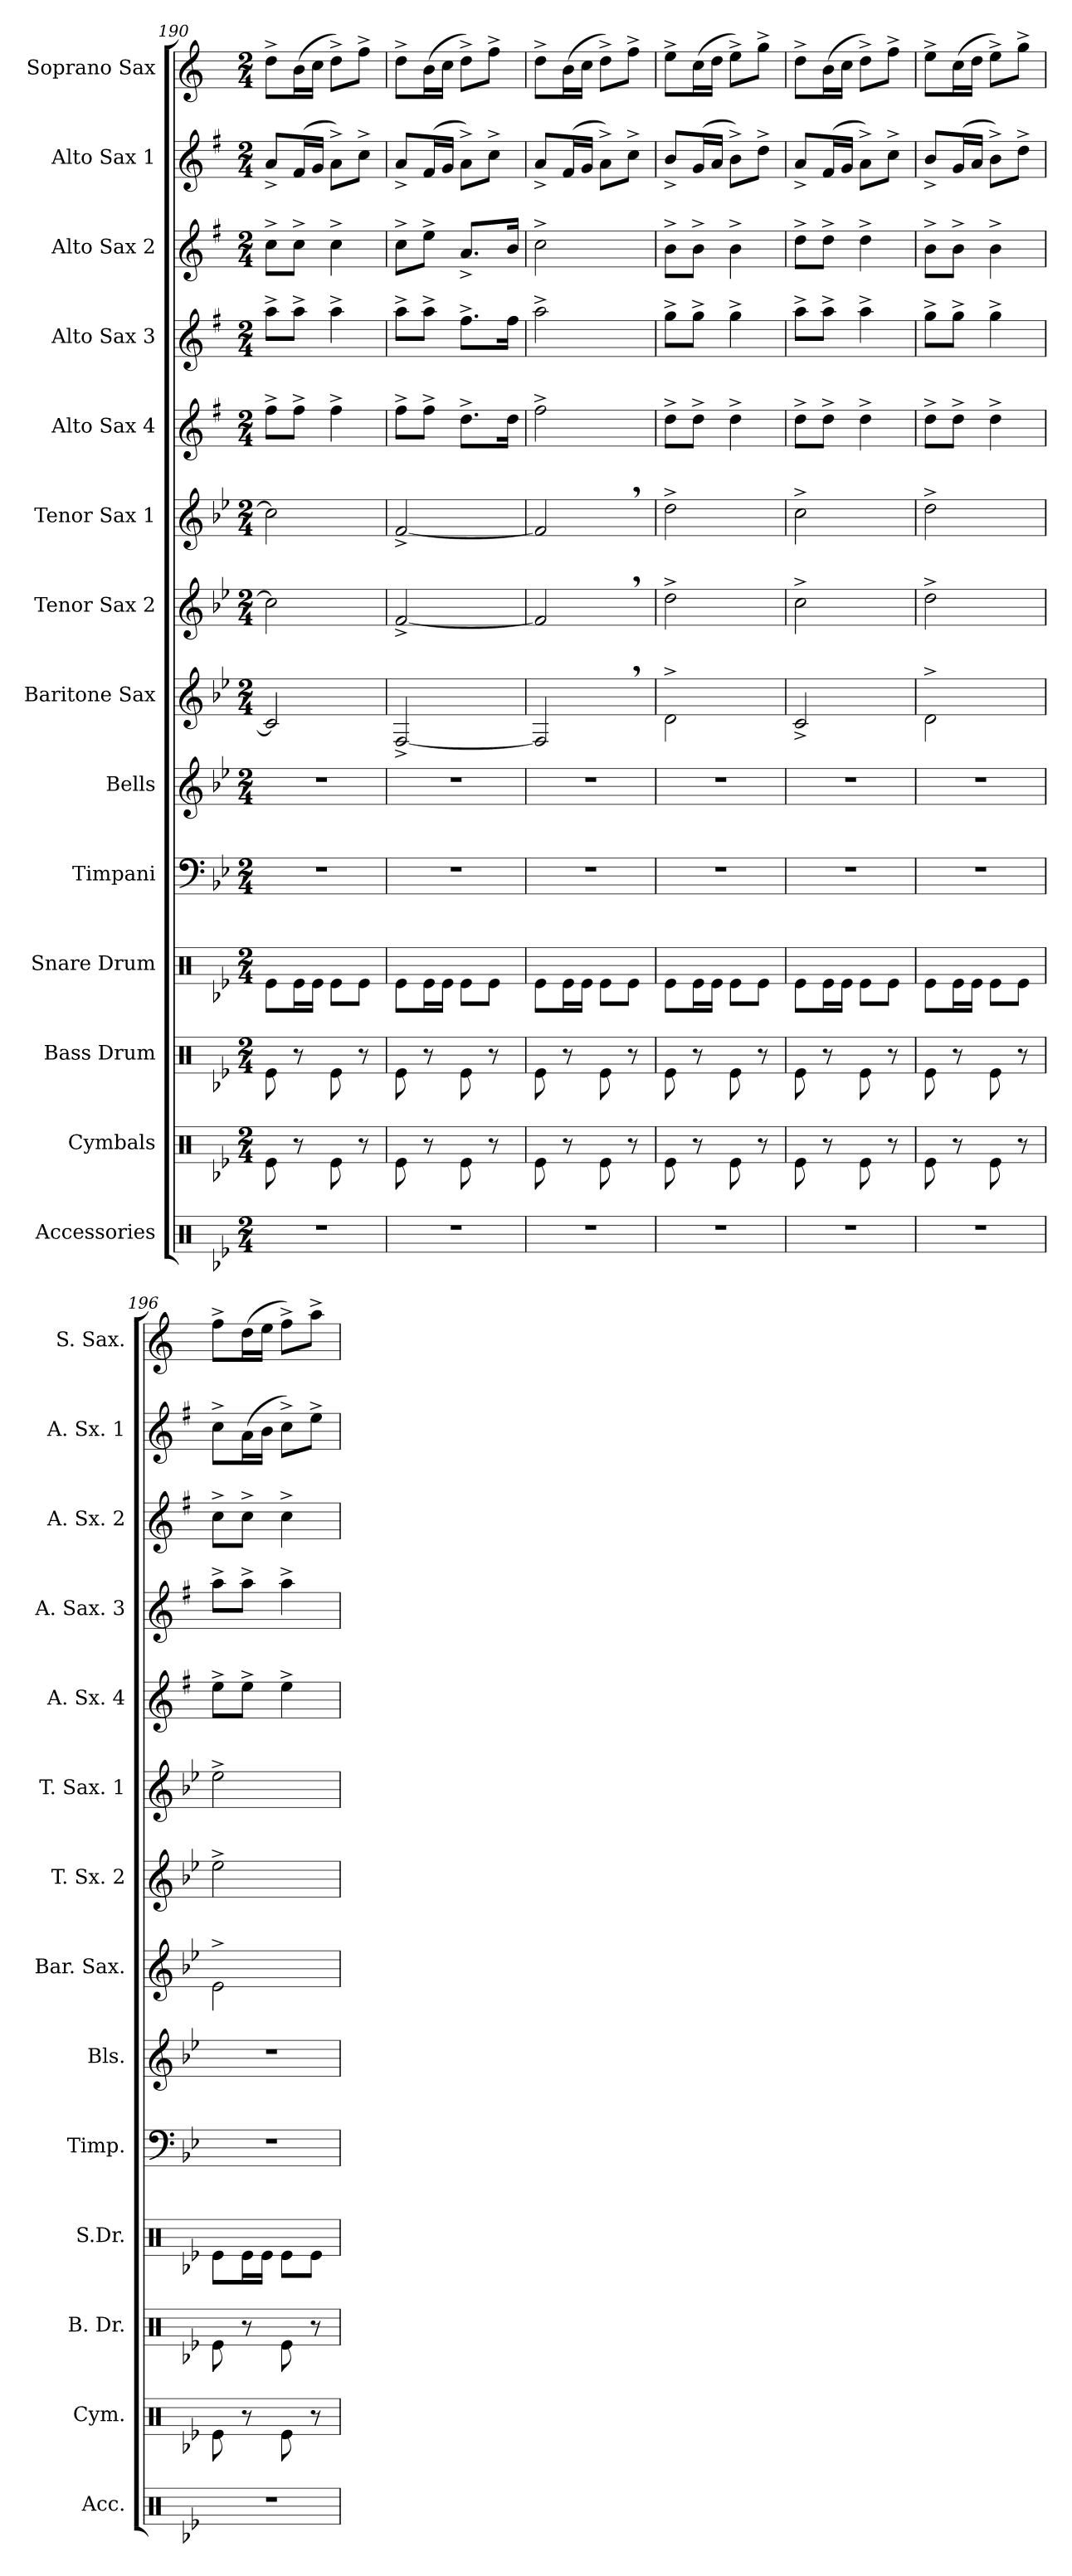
**kern	**kern	**kern	**kern	**kern	**kern	**kern	**kern	**kern	**kern	**kern	**kern	**kern	**kern
*part14	*part13	*part12	*part11	*part10	*part9	*part8	*part7	*part6	*part5	*part4	*part3	*part2	*part1
*staff14	*staff13	*staff12	*staff11	*staff10	*staff9	*staff8	*staff7	*staff6	*staff5	*staff4	*staff3	*staff2	*staff1
*I"Accessories	*I"Cymbals	*I"Bass Drum	*I"Snare Drum	*I"Timpani	*I"Bells	*I"Baritone Sax	*I"Tenor Sax 2	*I"Tenor Sax 1	*I"Alto Sax 4	*I"Alto Sax  3	*I"Alto Sax 2	*I"Alto Sax 1	*I"Soprano Sax
*I'Acc.	*I'Cym.	*I'B. Dr.	*I'S.Dr.	*I'Timp.	*I'Bls.	*I'Bar. Sax.	*I'T. Sx. 2	*I'T. Sax. 1	*I'A. Sx. 4	*I'A. Sax. 3	*I'A. Sx. 2	*I'A. Sx. 1	*I'S. Sax.
*clefX	*clefX	*clefX	*clefX	*clefF4	*clefG2	*clefG2	*clefG2	*clefG2	*clefG2	*clefG2	*clefG2	*clefG2	*clefG2
*	*	*	*	*	*ITrd-14c-24	*ITrd12c21	*ITrd8c14	*ITrd8c14	*ITrd5c9	*ITrd5c9	*ITrd5c9	*ITrd5c9	*ITrd1c2
*k[b-e-]	*k[b-e-]	*k[b-e-]	*k[b-e-]	*k[b-e-]	*k[b-e-]	*k[b-e-]	*k[b-e-]	*k[b-e-]	*k[b-e-]	*k[b-e-]	*k[b-e-]	*k[b-e-]	*k[b-e-]
*B-:	*B-:	*B-:	*B-:	*B-:	*B-:	*B-:	*B-:	*B-:	*B-:	*B-:	*B-:	*B-:	*B-:
*M2/4	*M2/4	*M2/4	*M2/4	*M2/4	*M2/4	*M2/4	*M2/4	*M2/4	*M2/4	*M2/4	*M2/4	*M2/4	*M2/4
=190	=190	=190	=190	=190	=190	=190	=190	=190	=190	=190	=190	=190	=190
2r	8Re\	8Re\	8Re\L	2r	2r	2C/]	2c\]	2c\]	8a^\L	8cc^\L	8e-^\L	8c^/L	8cc^\L
.	8r	8r	16Re\L	.	.	.	.	.	8a^\J	8cc^\J	8e-^\J	(>16A/L	(>16a\L
.	.	.	16Re\JJ	.	.	.	.	.	.	.	.	16B-/JJ	16b-\JJ
.	8Re\	8Re\	8Re\L	.	.	.	.	.	4a^\	4cc^\	4e-^\	8c^\L)	8cc^\L)
.	8r	8r	8Re\J	.	.	.	.	.	.	.	.	8e-^\J	8ee-^\J
=191	=191	=191	=191	=191	=191	=191	=191	=191	=191	=191	=191	=191	=191
2r	8Re\	8Re\	8Re\L	2r	2r	[2FF^/	[2F^/	[2F^/	8a^\L	8cc^\L	8e-^\L	8c^/L	8cc^\L
.	8r	8r	16Re\L	.	.	.	.	.	8a^\J	8cc^\J	8g^\J	(>16A/L	(>16a\L
.	.	.	16Re\JJ	.	.	.	.	.	.	.	.	16B-/JJ	16b-\JJ
.	8Re\	8Re\	8Re\L	.	.	.	.	.	8.f^\L	8.a^\L	8.c^/L	8c^\L)	8cc^\L)
.	8r	8r	8Re\J	.	.	.	.	.	.	.	.	8e-^\J	8ee-^\J
.	.	.	.	.	.	.	.	.	16f\Jk	16a\Jk	16d/Jk	.	.
=192	=192	=192	=192	=192	=192	=192	=192	=192	=192	=192	=192	=192	=192
2r	8Re\	8Re\	8Re\L	2r	2r	2FF,/]	2F,/]	2F,/]	2a^\	2cc^\	2e-^\	8c^/L	8cc^\L
.	8r	8r	16Re\L	.	.	.	.	.	.	.	.	(>16A/L	(>16a\L
.	.	.	16Re\JJ	.	.	.	.	.	.	.	.	16B-/JJ	16b-\JJ
.	8Re\	8Re\	8Re\L	.	.	.	.	.	.	.	.	8c^\L)	8cc^\L)
.	8r	8r	8Re\J	.	.	.	.	.	.	.	.	8e-^\J	8ee-^\J
=193	=193	=193	=193	=193	=193	=193	=193	=193	=193	=193	=193	=193	=193
2r	8Re\	8Re\	8Re\L	2r	2r	2D^\	2d^\	2d^\	8f^\L	8b-^\L	8d^\L	8d^/L	8dd^\L
.	8r	8r	16Re\L	.	.	.	.	.	8f^\J	8b-^\J	8d^\J	(>16B-/L	(>16b-\L
.	.	.	16Re\JJ	.	.	.	.	.	.	.	.	16c/JJ	16cc\JJ
.	8Re\	8Re\	8Re\L	.	.	.	.	.	4f^\	4b-^\	4d^\	8d^\L)	8dd^\L)
.	8r	8r	8Re\J	.	.	.	.	.	.	.	.	8f^\J	8ff^\J
=194	=194	=194	=194	=194	=194	=194	=194	=194	=194	=194	=194	=194	=194
2r	8Re\	8Re\	8Re\L	2r	2r	2C^/	2c^\	2c^\	8f^\L	8cc^\L	8f^\L	8c^/L	8cc^\L
.	8r	8r	16Re\L	.	.	.	.	.	8f^\J	8cc^\J	8f^\J	(>16A/L	(>16a\L
.	.	.	16Re\JJ	.	.	.	.	.	.	.	.	16B-/JJ	16b-\JJ
.	8Re\	8Re\	8Re\L	.	.	.	.	.	4f^\	4cc^\	4f^\	8c^\L)	8cc^\L)
.	8r	8r	8Re\J	.	.	.	.	.	.	.	.	8e-^\J	8ee-^\J
!!LO:PB:g=z
=195	=195	=195	=195	=195	=195	=195	=195	=195	=195	=195	=195	=195	=195
2r	8Re\	8Re\	8Re\L	2r	2r	2D^\	2d^\	2d^\	8f^\L	8b-^\L	8d^\L	8d^/L	8dd^\L
.	8r	8r	16Re\L	.	.	.	.	.	8f^\J	8b-^\J	8d^\J	(>16B-/L	(>16b-\L
.	.	.	16Re\JJ	.	.	.	.	.	.	.	.	16c/JJ	16cc\JJ
.	8Re\	8Re\	8Re\L	.	.	.	.	.	4f^\	4b-^\	4d^\	8d^\L)	8dd^\L)
.	8r	8r	8Re\J	.	.	.	.	.	.	.	.	8f^\J	8ff^\J
=196	=196	=196	=196	=196	=196	=196	=196	=196	=196	=196	=196	=196	=196
2r	8Re\	8Re\	8Re\L	2r	2r	2E-^\	2e-^\	2e-^\	8g^\L	8cc^\L	8e-^\L	8e-^\L	8ee-^\L
.	8r	8r	16Re\L	.	.	.	.	.	8g^\J	8cc^\J	8e-^\J	(>16c\L	(>16cc\L
.	.	.	16Re\JJ	.	.	.	.	.	.	.	.	16d\JJ	16dd\JJ
.	8Re\	8Re\	8Re\L	.	.	.	.	.	4g^\	4cc^\	4e-^\	8e-^\L)	8ee-^\L)
.	8r	8r	8Re\J	.	.	.	.	.	.	.	.	8g^\J	8gg^\J
=	=	=	=	=	=	=	=	=	=	=	=	=	=
*-	*-	*-	*-	*-	*-	*-	*-	*-	*-	*-	*-	*-	*-
